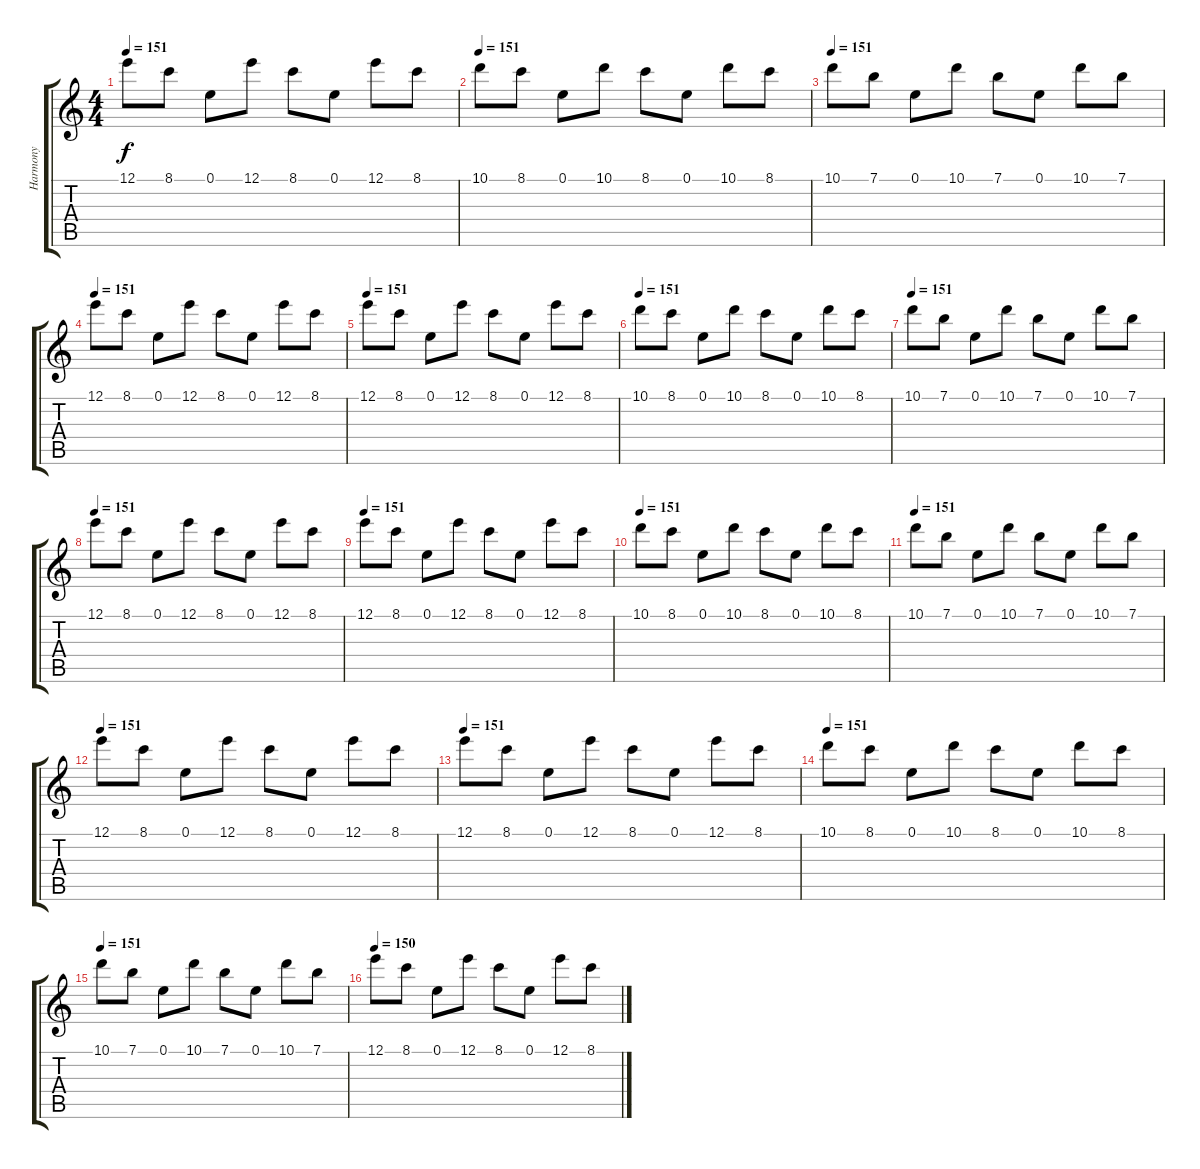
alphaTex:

\track ("Harmony" "Harmony") {instrument overdrivenguitar}
\staff {score tabs}
\tuning (E4 B3 G3 D3 A2 E2) {hide}
\ts (4 4)
\tempo 151
\clef g2
\ks c
12.1.8{dy f} 8.1.8 0.1.8 12.1.8 8.1.8 0.1.8 12.1.8 8.1.8 |
\tempo 151
10.1.8 8.1.8 0.1.8 10.1.8 8.1.8 0.1.8 10.1.8 8.1.8 |
\tempo 151
10.1.8 7.1.8 0.1.8 10.1.8 7.1.8 0.1.8 10.1.8 7.1.8 |
\tempo 151
12.1.8 8.1.8 0.1.8 12.1.8 8.1.8 0.1.8 12.1.8 8.1.8 |
\tempo 151
12.1.8 8.1.8 0.1.8 12.1.8 8.1.8 0.1.8 12.1.8 8.1.8 |
\tempo 151
10.1.8 8.1.8 0.1.8 10.1.8 8.1.8 0.1.8 10.1.8 8.1.8 |
\tempo 151
10.1.8 7.1.8 0.1.8 10.1.8 7.1.8 0.1.8 10.1.8 7.1.8 |
\tempo 151
12.1.8 8.1.8 0.1.8 12.1.8 8.1.8 0.1.8 12.1.8 8.1.8 |
\tempo 151
12.1.8 8.1.8 0.1.8 12.1.8 8.1.8 0.1.8 12.1.8 8.1.8 |
\tempo 151
10.1.8 8.1.8 0.1.8 10.1.8 8.1.8 0.1.8 10.1.8 8.1.8 |
\tempo 151
10.1.8 7.1.8 0.1.8 10.1.8 7.1.8 0.1.8 10.1.8 7.1.8 |
\tempo 151
12.1.8 8.1.8 0.1.8 12.1.8 8.1.8 0.1.8 12.1.8 8.1.8 |
\tempo 151
12.1.8 8.1.8 0.1.8 12.1.8 8.1.8 0.1.8 12.1.8 8.1.8 |
\tempo 151
10.1.8 8.1.8 0.1.8 10.1.8 8.1.8 0.1.8 10.1.8 8.1.8 |
\tempo 151
10.1.8 7.1.8 0.1.8 10.1.8 7.1.8 0.1.8 10.1.8 7.1.8 |
\tempo 150
12.1.8 8.1.8 0.1.8 12.1.8 8.1.8 0.1.8 12.1.8 8.1.8
